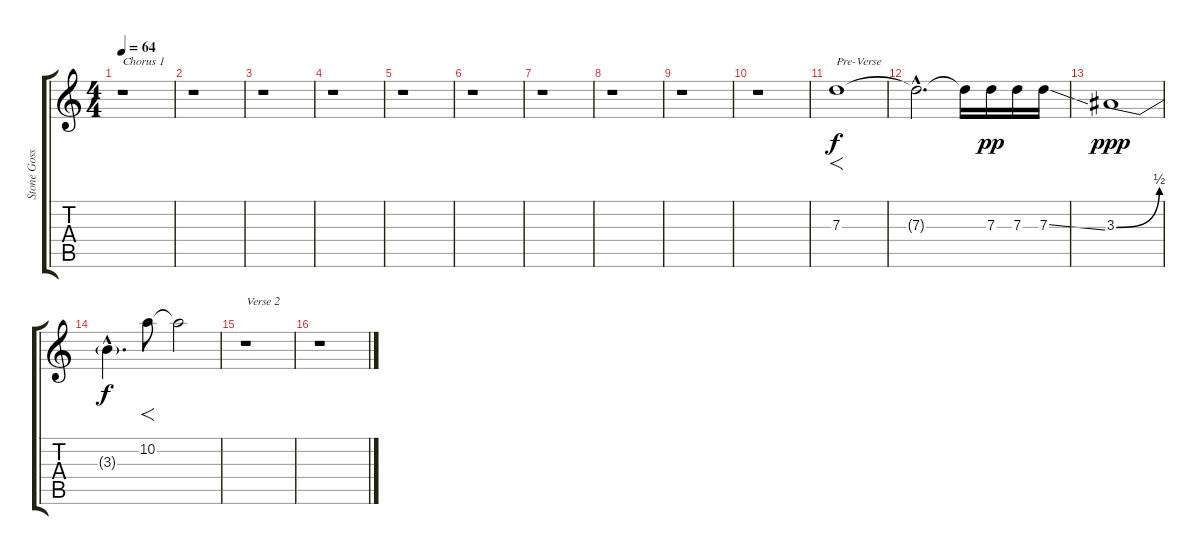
\track ("Stone Gossard" "Stone Goss") {instrument distortionguitar}
\staff {score tabs}
\tuning (E4 B3 G3 D3 A2 E2) {hide}
\ts (4 4)
\tempo 64
\clef g2
\ks c
r.1{txt "Chorus 1" dy f} |
r.1 |
r.1 |
r.1 |
r.1 |
r.1 |
r.1 |
r.1 |
r.1 |
r.1 |
7.3.1{f txt "Pre-Verse"} |
7.3{hac t}.2{d} 7.3{t}.16 7.3.16{dy pp} 7.3.16 7.3{ss}.16 |
3.3{be (bend 0 0 60 2)}.1{dy ppp} |
3.3{hac t}.4{d dy f} 10.2.8{f} 10.2{t}.2 |
r.1{txt "Verse 2"} |
r.1
